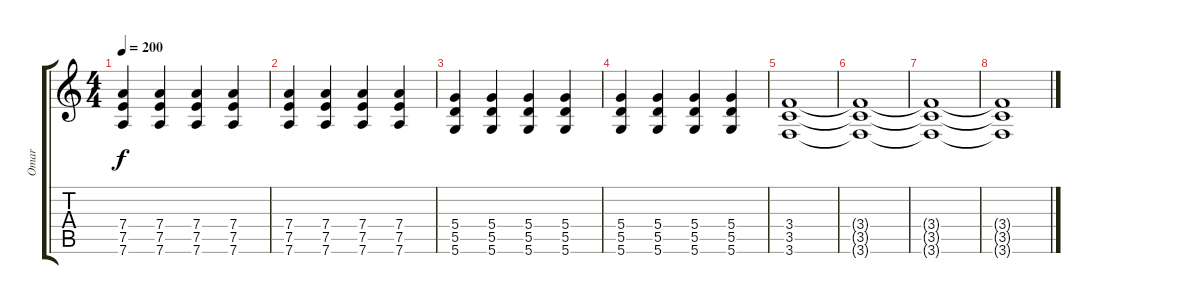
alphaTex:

\track ("Omar" "Omar") {instrument distortionguitar}
\staff {score tabs}
\tuning (E4 B3 G3 D3 A2 D2) {hide}
\ts (4 4)
\tempo 200
\clef g2
\ks c
(7.4 7.5 7.6).4{dy f} (7.4 7.5 7.6).4 (7.4 7.5 7.6).4 (7.4 7.5 7.6).4 |
(7.4 7.5 7.6).4 (7.4 7.5 7.6).4 (7.4 7.5 7.6).4 (7.4 7.5 7.6).4 |
(5.4 5.5 5.6).4 (5.4 5.5 5.6).4 (5.4 5.5 5.6).4 (5.4 5.5 5.6).4 |
(5.4 5.5 5.6).4 (5.4 5.5 5.6).4 (5.4 5.5 5.6).4 (5.4 5.5 5.6).4 |
(3.4 3.5 3.6).1{volume 4} |
(3.4{t} 3.5{t} 3.6{t}).1 |
(3.4{t} 3.5{t} 3.6{t}).1 |
(3.4{t} 3.5{t} 3.6{t}).1
